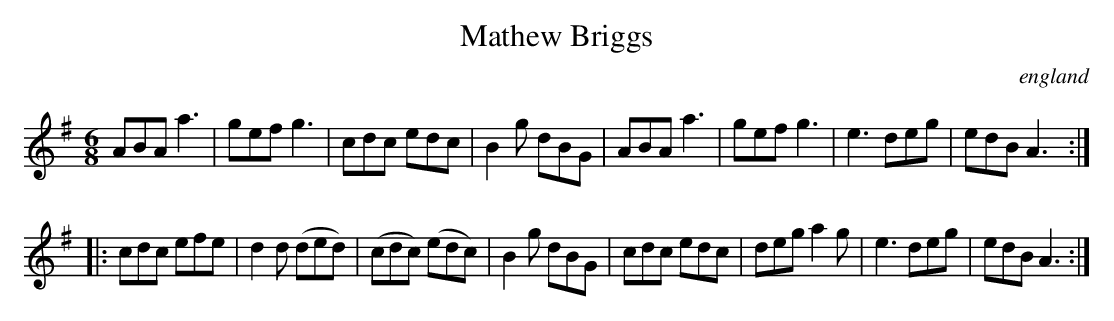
X:1
T:Mathew Briggs
O:england
M:6/8
K:ADor
ABA a3| gef g3| cdc edc| B2g dBG|\
ABA a3| gef g3| e3 deg| edB A3::
cdc efe| d2d (ded)| (cdc) (edc)| B2g dBG|\
cdc edc| deg a2g| e3 deg| edB A3:|
